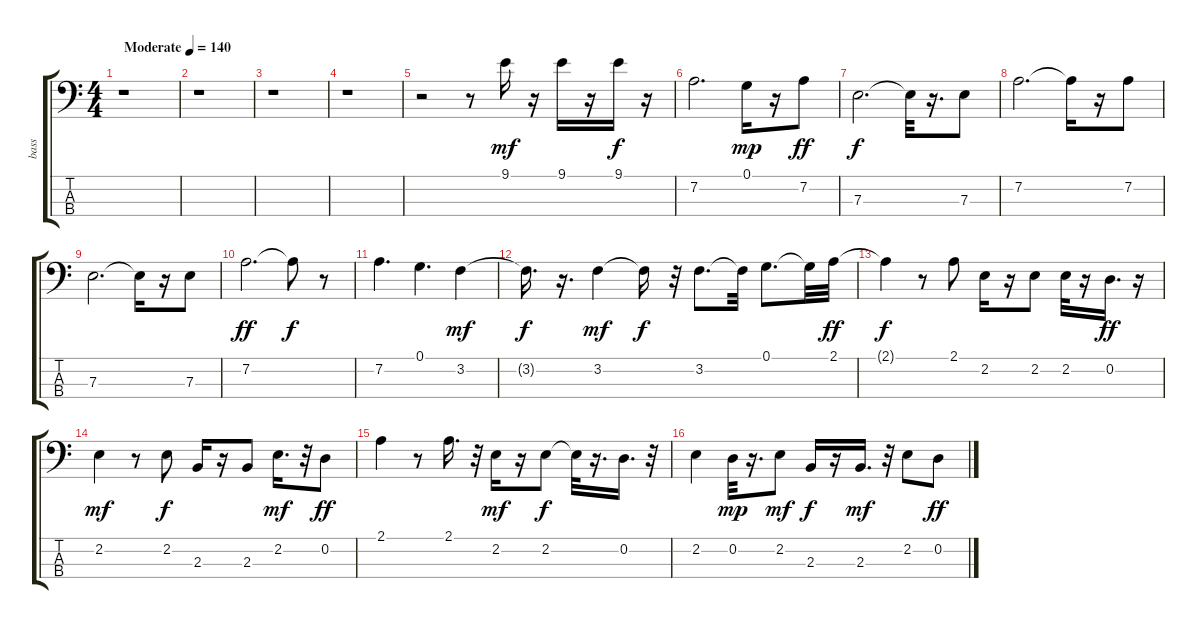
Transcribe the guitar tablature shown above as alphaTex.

\track ("bass" "bass") {instrument electricbassfinger}
\staff {score tabs}
\tuning (G2 D2 A1 E1) {hide}
\ts (4 4)
\tempo (140 "Moderate")
\clef f4
\ks c
r.1{dy mf instrument electricbassfinger} |
r.1 |
r.1 |
r.1 |
r.2 r.8 9.1.16 r.16 9.1.16 r.16 9.1.16{dy f} r.16 |
7.2.2{d} 0.1.16{dy mp} r.16 7.2.8{dy ff} |
7.3.2{d dy f} 7.3{t}.32 r.16{d} 7.3.8 |
7.2.2{d} 7.2{t}.16 r.16 7.2.8 |
7.3.2{d} 7.3{t}.16 r.16 7.3.8 |
7.2.2{d dy ff} 7.2{t}.8{dy f} r.8 |
7.2.4{d} 0.1.4{d} 3.2.4{dy mf} |
3.2{t}.16{d dy f} r.16{d} 3.2.4{dy mf} 3.2{t}.16{dy f} r.32 3.2.8{d} 3.2{t}.32 0.1.8{d} 0.1{t}.32 2.1.32{dy ff} |
2.1{t}.4{dy f} r.8 2.1.8 2.2.16 r.16 2.2.8 2.2.32 r.16 0.2.16{d dy ff} r.16 |
2.2.4{dy mf} r.8 2.2.8{dy f} 2.3.16 r.16 2.3.8 2.2.16{d dy mf} r.32 0.2.8{dy ff} |
2.1.4 r.8 2.1.16{d} r.32 2.2.16{dy mf} r.16 2.2.8{dy f} 2.2{t}.32 r.16{d} 0.2.16{d} r.32 |
2.2.4 0.2.32{dy mp} r.16{d} 2.2.8{dy mf} 2.3.16{dy f} r.16 2.3.16{d dy mf} r.32 2.2.8 0.2.8{dy ff}
